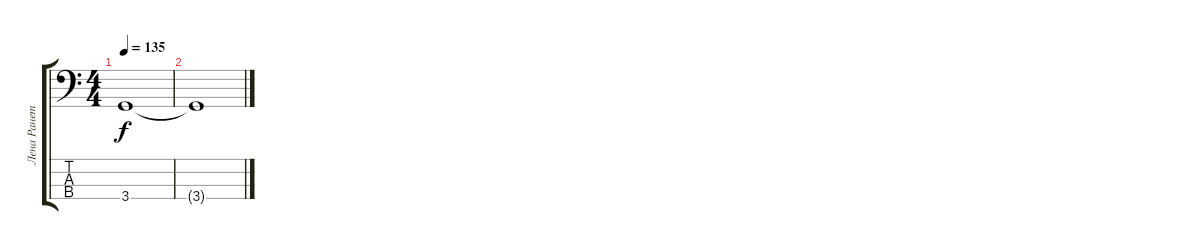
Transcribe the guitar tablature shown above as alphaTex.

\track ("Лена Ранетка" "Лена Ранет") {instrument electricbassfinger}
\staff {score tabs}
\tuning (G2 D2 A1 E1) {hide}
\ts (4 4)
\tempo 135
\clef f4
\ks c
3.4{t}.1{dy f} |
3.4{t}.1
